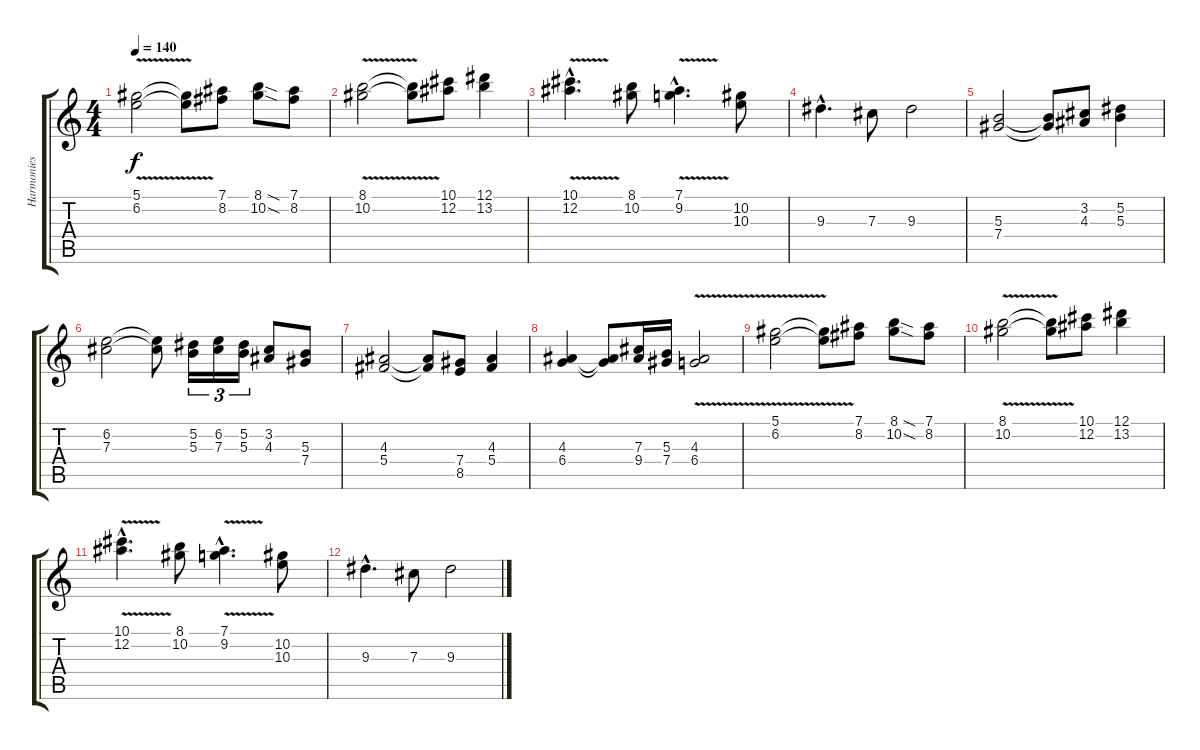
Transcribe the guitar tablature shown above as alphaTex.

\track ("Harmonies" "Harmonies") {instrument distortionguitar}
\staff {score tabs}
\tuning (Eb4 Bb3 Gb3 Db3 Ab2 Eb2) {hide}
\ts (4 4)
\tempo 140
\clef g2
\ks c
(5.1 6.2{v}).2{dy f} (5.1{t} 6.2{t}).8 (7.1 8.2).8 (8.1{sod} 10.2{sod}).8 (7.1 8.2).8 |
(8.1{v} 10.2).2 (8.1{t} 10.2{t}).8 (10.1 12.2).8 (12.1 13.2).4 |
(10.1{hac} 12.2{v hac}).4{d} (8.1 10.2).8 (7.1{v hac} 9.2{hac}).4{d} (10.2 10.3).8 |
9.3{hac}.4{d} 7.3.8 9.3.2 |
(5.3 7.4).2{volume 7} (5.3{t} 7.4{t}).8 (3.2 4.3).8 (5.2 5.3).4 |
(6.2 7.3).2 (6.2{t} 7.3{t}).8 (5.2 5.3).16{tu (3 2)} (6.2 7.3).16{tu (3 2)} (5.2 5.3).16{tu (3 2)} (3.2 4.3).8 (5.3 7.4).8 |
(4.3 5.4).2 (4.3{t} 5.4{t}).8 (7.4 8.5).8 (4.3 5.4).4 |
(4.3 6.4).4 (4.3{t} 6.4{t}).8 (7.3 9.4).16 (5.3 7.4).16 (4.3{v} 6.4).2 |
(5.1 6.2{v}).2 (5.1{t} 6.2{t}).8 (7.1 8.2).8 (8.1{sod} 10.2{sod}).8 (7.1 8.2).8 |
(8.1{v} 10.2).2 (8.1{t} 10.2{t}).8 (10.1 12.2).8 (12.1 13.2).4 |
(10.1{hac} 12.2{v hac}).4{d} (8.1 10.2).8 (7.1{v hac} 9.2{hac}).4{d} (10.2 10.3).8 |
9.3{hac}.4{d} 7.3.8 9.3.2
